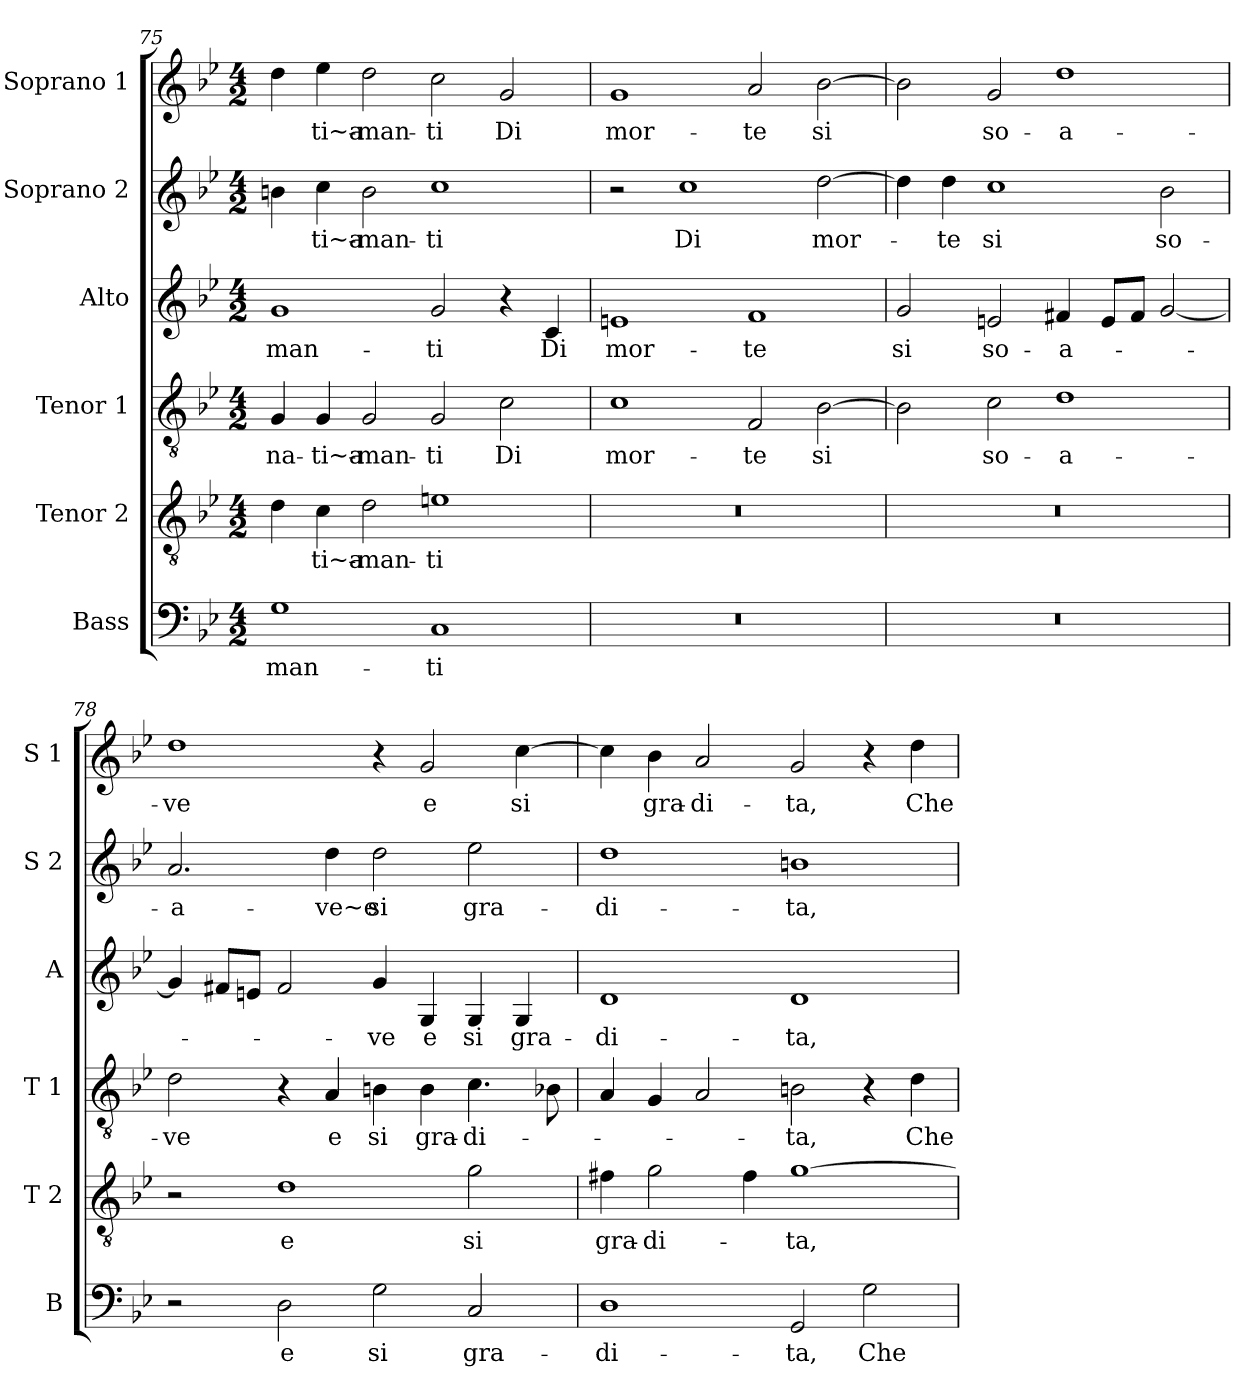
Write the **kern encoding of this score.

**kern	**text	**kern	**text	**kern	**text	**kern	**text	**kern	**text	**kern	**text
*part6	*part6	*part5	*part5	*part4	*part4	*part3	*part3	*part2	*part2	*part1	*part1
*staff6	*staff6	*staff5	*staff5	*staff4	*staff4	*staff3	*staff3	*staff2	*staff2	*staff1	*staff1
*I"Bass	*	*I"Tenor 2	*	*I"Tenor 1	*	*I"Alto	*	*I"Soprano 2	*	*I"Soprano 1	*
*I'B	*	*I'T 2	*	*I'T 1	*	*I'A	*	*I'S 2	*	*I'S 1	*
*clefF4	*	*clefGv2	*	*clefGv2	*	*clefG2	*	*clefG2	*	*clefG2	*
*k[b-e-]	*	*k[b-e-]	*	*k[b-e-]	*	*k[b-e-]	*	*k[b-e-]	*	*k[b-e-]	*
*B-:	*	*B-:	*	*B-:	*	*B-:	*	*B-:	*	*B-:	*
*M4/2	*	*M4/2	*	*M4/2	*	*M4/2	*	*M4/2	*	*M4/2	*
=75	=75	=75	=75	=75	=75	=75	=75	=75	=75	=75	=75
!	!LO:LY:b	!	!	!	!LO:LY:b	!	!LO:LY:b	!	!	!	!
1G	-man-	4d\	.	4G/	-na-	1g	-man-	4bn\	.	4dd\	.
!	!	!	!LO:LY:b	!	!LO:LY:b	!	!	!	!LO:LY:b	!	!LO:LY:b
.	.	4c\	-ti~a-	4G/	-ti~a-	.	.	4cc\	-ti~a-	4ee-\	-ti~a-
!	!	!	!LO:LY:b	!	!LO:LY:b	!	!	!	!LO:LY:b	!	!LO:LY:b
.	.	2d\	-man-	2G/	-man-	.	.	2b\	-man-	2dd\	-man-
!	!LO:LY:b	!	!LO:LY:b	!	!LO:LY:b	!	!LO:LY:b	!	!LO:LY:b	!	!LO:LY:b
1C	-ti	1en	-ti	2G/	-ti	2g/	-ti	1cc	-ti	2cc\	-ti
!	!	!	!	!	!LO:LY:b	!	!	!	!	!	!LO:LY:b
.	.	.	.	2c\	Di	4r	.	.	.	2g/	Di
!	!	!	!	!	!	!	!LO:LY:b	!	!	!	!
.	.	.	.	.	.	4c/	Di	.	.	.	.
=76	=76	=76	=76	=76	=76	=76	=76	=76	=76	=76	=76
!	!	!	!	!	!LO:LY:b	!	!LO:LY:b	!	!	!	!LO:LY:b
0r	.	0r	.	1c	mor-	1en	mor-	2r	.	1g	mor-
!	!	!	!	!	!	!	!	!	!LO:LY:b	!	!
.	.	.	.	.	.	.	.	1cc	Di	.	.
!	!	!	!	!	!LO:LY:b	!	!LO:LY:b	!	!	!	!LO:LY:b
.	.	.	.	2F/	-te	1f	-te	.	.	2a/	-te
!	!	!	!	!	!LO:LY:b	!	!	!	!LO:LY:b	!	!LO:LY:b
.	.	.	.	[2B-\	si	.	.	[2dd\	mor-	[2b-\	si
!!LO:LB:g=z
=77	=77	=77	=77	=77	=77	=77	=77	=77	=77	=77	=77
!	!	!	!	!	!	!	!LO:LY:b	!	!	!	!
0r	.	0r	.	2B-\]	.	2g/	si	4dd\]	.	2b-\]	.
!	!	!	!	!	!	!	!	!	!LO:LY:b	!	!
.	.	.	.	.	.	.	.	4dd\	-te	.	.
!	!	!	!	!	!LO:LY:b	!	!LO:LY:b	!	!LO:LY:b	!	!LO:LY:b
.	.	.	.	2c\	so-	2en/	so-	1cc	si	2g/	so-
!	!	!	!	!	!LO:LY:b	!	!LO:LY:b	!	!	!	!LO:LY:b
.	.	.	.	1d	-a-	4f#X/	-a-	.	.	1dd	-a-
.	.	.	.	.	.	8e/L	.	.	.	.	.
.	.	.	.	.	.	8f#/J	.	.	.	.	.
!	!	!	!	!	!	!	!	!	!LO:LY:b	!	!
.	.	.	.	.	.	[2g/	.	2b-\	so-	.	.
=78	=78	=78	=78	=78	=78	=78	=78	=78	=78	=78	=78
!	!	!	!	!	!LO:LY:b	!	!	!	!LO:LY:b	!	!LO:LY:b
2r	.	2r	.	2d\	-ve	4g/]	.	2.a/	-a-	1dd	-ve
.	.	.	.	.	.	8f#X/L	.	.	.	.	.
.	.	.	.	.	.	8en/J	.	.	.	.	.
!	!LO:LY:b	!	!LO:LY:b	!	!	!	!	!	!	!	!
2D\	e	1d	e	4r	.	2f#/	.	.	.	.	.
!	!	!	!	!	!LO:LY:b	!	!	!	!LO:LY:b	!	!
.	.	.	.	4A/	e	.	.	4dd\	-ve~e	.	.
!	!LO:LY:b	!	!	!	!LO:LY:b	!	!LO:LY:b	!	!LO:LY:b	!	!
2G\	si	.	.	4Bn\	si	4g/	-ve	2dd\	si	4r	.
!	!	!	!	!	!LO:LY:b	!	!LO:LY:b	!	!	!	!LO:LY:b
.	.	.	.	4B\	gra-	4G/	e	.	.	2g/	e
!	!LO:LY:b	!	!LO:LY:b	!	!LO:LY:b	!	!LO:LY:b	!	!LO:LY:b	!	!
2C/	gra-	2g\	si	4.c\	-di-	4G/	si	2ee-\	gra-	.	.
!	!	!	!	!	!	!	!LO:LY:b	!	!	!	!LO:LY:b
.	.	.	.	.	.	4G/	gra-	.	.	[4cc\	si
.	.	.	.	8B-X\	.	.	.	.	.	.	.
=79	=79	=79	=79	=79	=79	=79	=79	=79	=79	=79	=79
!	!LO:LY:b	!	!LO:LY:b	!	!	!	!LO:LY:b	!	!LO:LY:b	!	!
1D	-di-	4f#X\	gra-	4A/	.	1d	-di-	1dd	-di-	4cc\]	.
!	!	!	!LO:LY:b	!	!	!	!	!	!	!	!LO:LY:b
.	.	2g\	-di-	4G/	.	.	.	.	.	4b-\	gra-
!	!	!	!	!	!	!	!	!	!	!	!LO:LY:b
.	.	.	.	2A/	.	.	.	.	.	2a/	-di-
.	.	4f#\	.	.	.	.	.	.	.	.	.
!	!LO:LY:b	!	!LO:LY:b	!	!LO:LY:b	!	!LO:LY:b	!	!LO:LY:b	!	!LO:LY:b
2GG/	-ta,	[1g	-ta,	2Bn\	-ta,	1d	-ta,	1bn	-ta,	2g/	-ta,
!	!LO:LY:b	!	!	!	!	!	!	!	!	!	!
2G\	Che	.	.	4r	.	.	.	.	.	4r	.
!	!	!	!	!	!LO:LY:b	!	!	!	!	!	!LO:LY:b
.	.	.	.	4d\	Che	.	.	.	.	4dd\	Che
=	=	=	=	=	=	=	=	=	=	=	=
*-	*-	*-	*-	*-	*-	*-	*-	*-	*-	*-	*-
